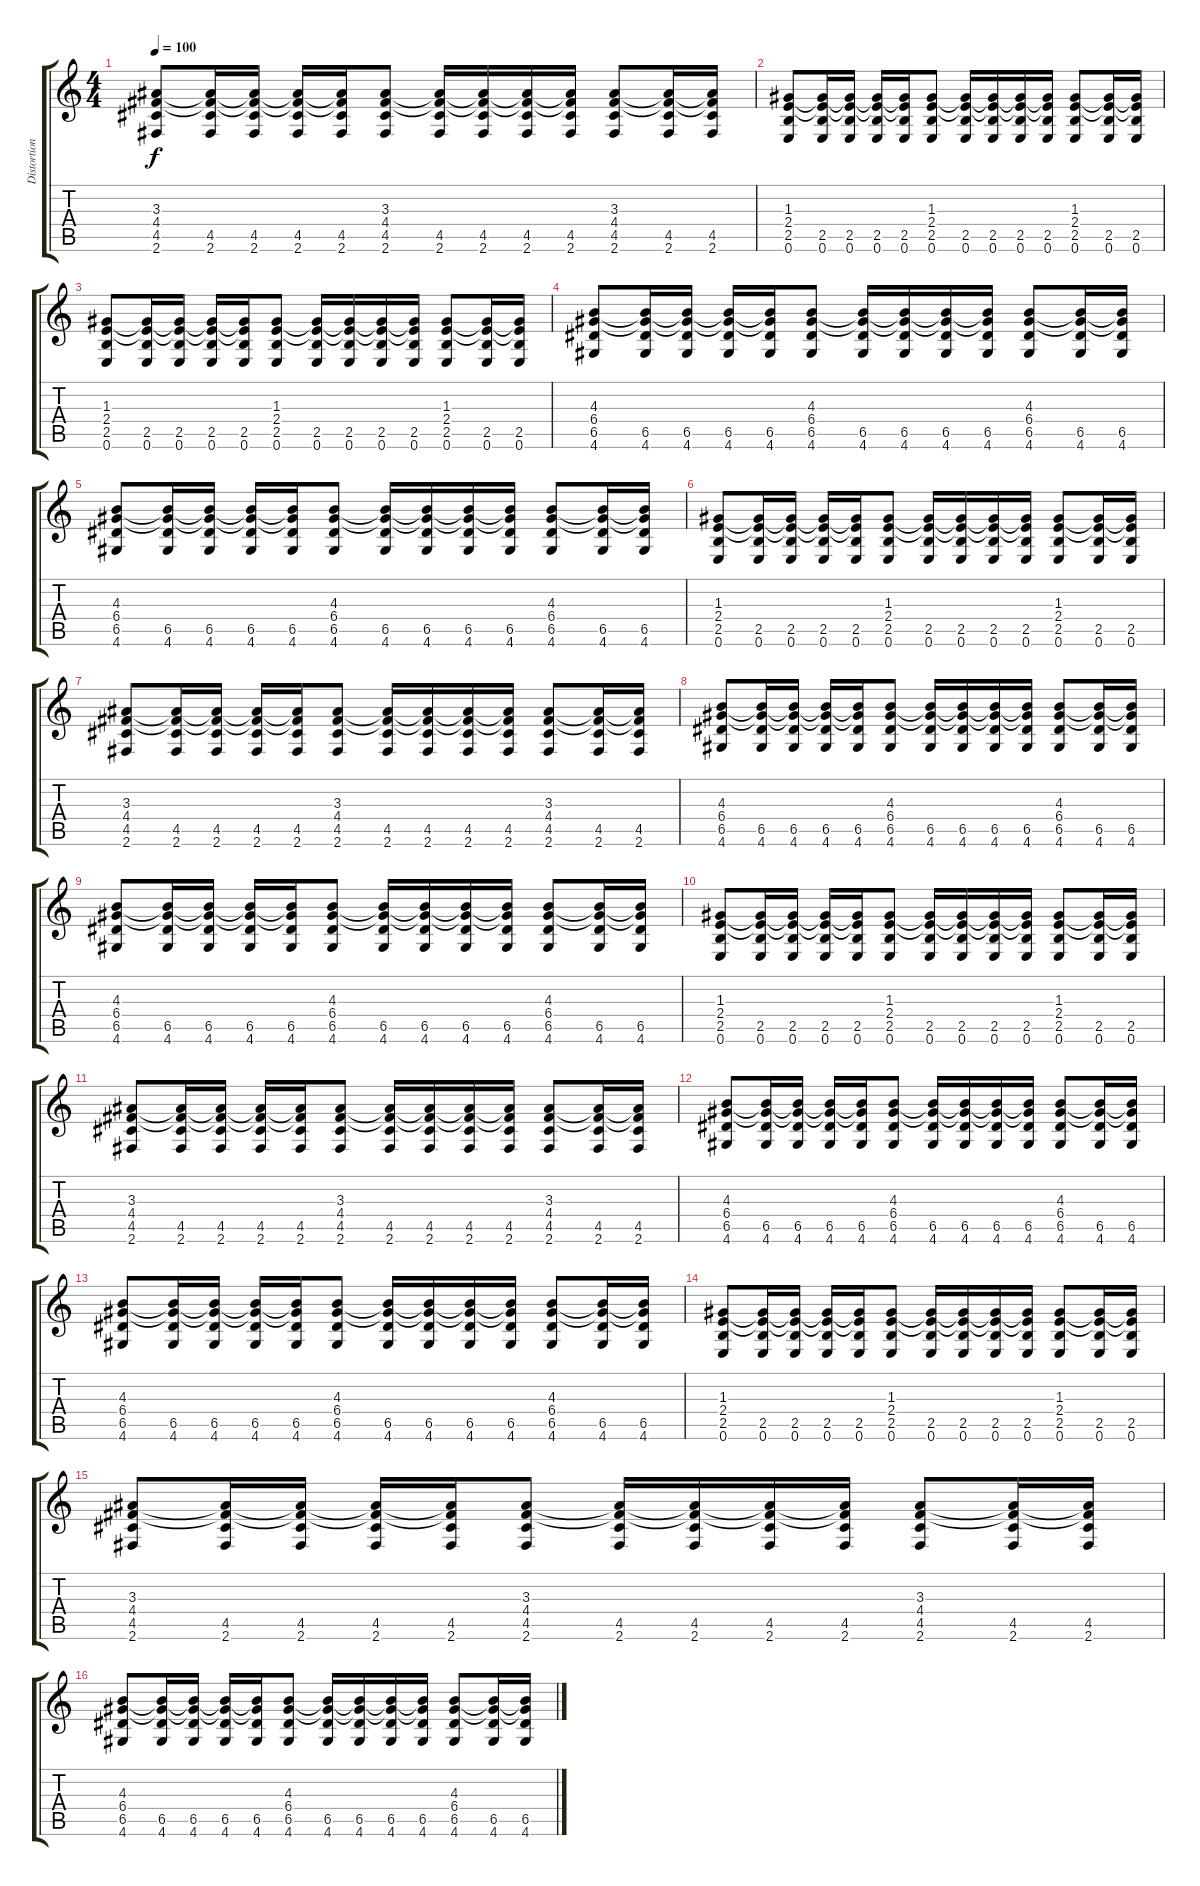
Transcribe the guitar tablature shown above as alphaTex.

\track ("Distortion Guitar" "Distortion") {instrument distortionguitar}
\staff {score tabs}
\tuning (E4 B3 G3 D3 A2 E2) {hide}
\ts (4 4)
\tempo 100
\clef g2
\ks c
(3.3 4.4 4.5 2.6).8{dy f} (3.3{t} 4.4{t} 4.5 2.6).16 (3.3{t} 4.4{t} 4.5 2.6).16 (3.3{t} 4.4{t} 4.5 2.6).16 (3.3{t} 4.4{t} 4.5 2.6).16 (3.3 4.4 4.5 2.6).8 (3.3{t} 4.4{t} 4.5 2.6).16 (3.3{t} 4.4{t} 4.5 2.6).16 (3.3{t} 4.4{t} 4.5 2.6).16 (3.3{t} 4.4{t} 4.5 2.6).16 (3.3 4.4 4.5 2.6).8 (3.3{t} 4.4{t} 4.5 2.6).16 (3.3{t} 4.4{t} 4.5 2.6).16 |
(1.3 2.4 2.5 0.6).8 (1.3{t} 2.4{t} 2.5 0.6).16 (1.3{t} 2.4{t} 2.5 0.6).16 (1.3{t} 2.4{t} 2.5 0.6).16 (1.3{t} 2.4{t} 2.5 0.6).16 (1.3 2.4 2.5 0.6).8 (1.3{t} 2.4{t} 2.5 0.6).16 (1.3{t} 2.4{t} 2.5 0.6).16 (1.3{t} 2.4{t} 2.5 0.6).16 (1.3{t} 2.4{t} 2.5 0.6).16 (1.3 2.4 2.5 0.6).8 (1.3{t} 2.4{t} 2.5 0.6).16 (1.3{t} 2.4{t} 2.5 0.6).16 |
(1.3 2.4 2.5 0.6).8 (1.3{t} 2.4{t} 2.5 0.6).16 (1.3{t} 2.4{t} 2.5 0.6).16 (1.3{t} 2.4{t} 2.5 0.6).16 (1.3{t} 2.4{t} 2.5 0.6).16 (1.3 2.4 2.5 0.6).8 (1.3{t} 2.4{t} 2.5 0.6).16 (1.3{t} 2.4{t} 2.5 0.6).16 (1.3{t} 2.4{t} 2.5 0.6).16 (1.3{t} 2.4{t} 2.5 0.6).16 (1.3 2.4 2.5 0.6).8 (1.3{t} 2.4{t} 2.5 0.6).16 (1.3{t} 2.4{t} 2.5 0.6).16 |
(4.3 6.4 6.5 4.6).8 (4.3{t} 6.4{t} 6.5 4.6).16 (4.3{t} 6.4{t} 6.5 4.6).16 (4.3{t} 6.4{t} 6.5 4.6).16 (4.3{t} 6.4{t} 6.5 4.6).16 (4.3 6.4 6.5 4.6).8 (4.3{t} 6.4{t} 6.5 4.6).16 (4.3{t} 6.4{t} 6.5 4.6).16 (4.3{t} 6.4{t} 6.5 4.6).16 (4.3{t} 6.4{t} 6.5 4.6).16 (4.3 6.4 6.5 4.6).8 (4.3{t} 6.4{t} 6.5 4.6).16 (4.3{t} 6.4{t} 6.5 4.6).16 |
(4.3 6.4 6.5 4.6).8 (4.3{t} 6.4{t} 6.5 4.6).16 (4.3{t} 6.4{t} 6.5 4.6).16 (4.3{t} 6.4{t} 6.5 4.6).16 (4.3{t} 6.4{t} 6.5 4.6).16 (4.3 6.4 6.5 4.6).8 (4.3{t} 6.4{t} 6.5 4.6).16 (4.3{t} 6.4{t} 6.5 4.6).16 (4.3{t} 6.4{t} 6.5 4.6).16 (4.3{t} 6.4{t} 6.5 4.6).16 (4.3 6.4 6.5 4.6).8 (4.3{t} 6.4{t} 6.5 4.6).16 (4.3{t} 6.4{t} 6.5 4.6).16 |
(1.3 2.4 2.5 0.6).8 (1.3{t} 2.4{t} 2.5 0.6).16 (1.3{t} 2.4{t} 2.5 0.6).16 (1.3{t} 2.4{t} 2.5 0.6).16 (1.3{t} 2.4{t} 2.5 0.6).16 (1.3 2.4 2.5 0.6).8 (1.3{t} 2.4{t} 2.5 0.6).16 (1.3{t} 2.4{t} 2.5 0.6).16 (1.3{t} 2.4{t} 2.5 0.6).16 (1.3{t} 2.4{t} 2.5 0.6).16 (1.3 2.4 2.5 0.6).8 (1.3{t} 2.4{t} 2.5 0.6).16 (1.3{t} 2.4{t} 2.5 0.6).16 |
(3.3 4.4 4.5 2.6).8 (3.3{t} 4.4{t} 4.5 2.6).16 (3.3{t} 4.4{t} 4.5 2.6).16 (3.3{t} 4.4{t} 4.5 2.6).16 (3.3{t} 4.4{t} 4.5 2.6).16 (3.3 4.4 4.5 2.6).8 (3.3{t} 4.4{t} 4.5 2.6).16 (3.3{t} 4.4{t} 4.5 2.6).16 (3.3{t} 4.4{t} 4.5 2.6).16 (3.3{t} 4.4{t} 4.5 2.6).16 (3.3 4.4 4.5 2.6).8 (3.3{t} 4.4{t} 4.5 2.6).16 (3.3{t} 4.4{t} 4.5 2.6).16 |
(4.3 6.4 6.5 4.6).8 (4.3{t} 6.4{t} 6.5 4.6).16 (4.3{t} 6.4{t} 6.5 4.6).16 (4.3{t} 6.4{t} 6.5 4.6).16 (4.3{t} 6.4{t} 6.5 4.6).16 (4.3 6.4 6.5 4.6).8 (4.3{t} 6.4{t} 6.5 4.6).16 (4.3{t} 6.4{t} 6.5 4.6).16 (4.3{t} 6.4{t} 6.5 4.6).16 (4.3{t} 6.4{t} 6.5 4.6).16 (4.3 6.4 6.5 4.6).8 (4.3{t} 6.4{t} 6.5 4.6).16 (4.3{t} 6.4{t} 6.5 4.6).16 |
(4.3 6.4 6.5 4.6).8 (4.3{t} 6.4{t} 6.5 4.6).16 (4.3{t} 6.4{t} 6.5 4.6).16 (4.3{t} 6.4{t} 6.5 4.6).16 (4.3{t} 6.4{t} 6.5 4.6).16 (4.3 6.4 6.5 4.6).8 (4.3{t} 6.4{t} 6.5 4.6).16 (4.3{t} 6.4{t} 6.5 4.6).16 (4.3{t} 6.4{t} 6.5 4.6).16 (4.3{t} 6.4{t} 6.5 4.6).16 (4.3 6.4 6.5 4.6).8 (4.3{t} 6.4{t} 6.5 4.6).16 (4.3{t} 6.4{t} 6.5 4.6).16 |
(1.3 2.4 2.5 0.6).8 (1.3{t} 2.4{t} 2.5 0.6).16 (1.3{t} 2.4{t} 2.5 0.6).16 (1.3{t} 2.4{t} 2.5 0.6).16 (1.3{t} 2.4{t} 2.5 0.6).16 (1.3 2.4 2.5 0.6).8 (1.3{t} 2.4{t} 2.5 0.6).16 (1.3{t} 2.4{t} 2.5 0.6).16 (1.3{t} 2.4{t} 2.5 0.6).16 (1.3{t} 2.4{t} 2.5 0.6).16 (1.3 2.4 2.5 0.6).8 (1.3{t} 2.4{t} 2.5 0.6).16 (1.3{t} 2.4{t} 2.5 0.6).16 |
(3.3 4.4 4.5 2.6).8 (3.3{t} 4.4{t} 4.5 2.6).16 (3.3{t} 4.4{t} 4.5 2.6).16 (3.3{t} 4.4{t} 4.5 2.6).16 (3.3{t} 4.4{t} 4.5 2.6).16 (3.3 4.4 4.5 2.6).8 (3.3{t} 4.4{t} 4.5 2.6).16 (3.3{t} 4.4{t} 4.5 2.6).16 (3.3{t} 4.4{t} 4.5 2.6).16 (3.3{t} 4.4{t} 4.5 2.6).16 (3.3 4.4 4.5 2.6).8 (3.3{t} 4.4{t} 4.5 2.6).16 (3.3{t} 4.4{t} 4.5 2.6).16 |
(4.3 6.4 6.5 4.6).8 (4.3{t} 6.4{t} 6.5 4.6).16 (4.3{t} 6.4{t} 6.5 4.6).16 (4.3{t} 6.4{t} 6.5 4.6).16 (4.3{t} 6.4{t} 6.5 4.6).16 (4.3 6.4 6.5 4.6).8 (4.3{t} 6.4{t} 6.5 4.6).16 (4.3{t} 6.4{t} 6.5 4.6).16 (4.3{t} 6.4{t} 6.5 4.6).16 (4.3{t} 6.4{t} 6.5 4.6).16 (4.3 6.4 6.5 4.6).8 (4.3{t} 6.4{t} 6.5 4.6).16 (4.3{t} 6.4{t} 6.5 4.6).16 |
(4.3 6.4 6.5 4.6).8 (4.3{t} 6.4{t} 6.5 4.6).16 (4.3{t} 6.4{t} 6.5 4.6).16 (4.3{t} 6.4{t} 6.5 4.6).16 (4.3{t} 6.4{t} 6.5 4.6).16 (4.3 6.4 6.5 4.6).8 (4.3{t} 6.4{t} 6.5 4.6).16 (4.3{t} 6.4{t} 6.5 4.6).16 (4.3{t} 6.4{t} 6.5 4.6).16 (4.3{t} 6.4{t} 6.5 4.6).16 (4.3 6.4 6.5 4.6).8 (4.3{t} 6.4{t} 6.5 4.6).16 (4.3{t} 6.4{t} 6.5 4.6).16 |
(1.3 2.4 2.5 0.6).8 (1.3{t} 2.4{t} 2.5 0.6).16 (1.3{t} 2.4{t} 2.5 0.6).16 (1.3{t} 2.4{t} 2.5 0.6).16 (1.3{t} 2.4{t} 2.5 0.6).16 (1.3 2.4 2.5 0.6).8 (1.3{t} 2.4{t} 2.5 0.6).16 (1.3{t} 2.4{t} 2.5 0.6).16 (1.3{t} 2.4{t} 2.5 0.6).16 (1.3{t} 2.4{t} 2.5 0.6).16 (1.3 2.4 2.5 0.6).8 (1.3{t} 2.4{t} 2.5 0.6).16 (1.3{t} 2.4{t} 2.5 0.6).16 |
(3.3 4.4 4.5 2.6).8 (3.3{t} 4.4{t} 4.5 2.6).16 (3.3{t} 4.4{t} 4.5 2.6).16 (3.3{t} 4.4{t} 4.5 2.6).16 (3.3{t} 4.4{t} 4.5 2.6).16 (3.3 4.4 4.5 2.6).8 (3.3{t} 4.4{t} 4.5 2.6).16 (3.3{t} 4.4{t} 4.5 2.6).16 (3.3{t} 4.4{t} 4.5 2.6).16 (3.3{t} 4.4{t} 4.5 2.6).16 (3.3 4.4 4.5 2.6).8 (3.3{t} 4.4{t} 4.5 2.6).16 (3.3{t} 4.4{t} 4.5 2.6).16 |
(4.3 6.4 6.5 4.6).8 (4.3{t} 6.4{t} 6.5 4.6).16 (4.3{t} 6.4{t} 6.5 4.6).16 (4.3{t} 6.4{t} 6.5 4.6).16 (4.3{t} 6.4{t} 6.5 4.6).16 (4.3 6.4 6.5 4.6).8 (4.3{t} 6.4{t} 6.5 4.6).16 (4.3{t} 6.4{t} 6.5 4.6).16 (4.3{t} 6.4{t} 6.5 4.6).16 (4.3{t} 6.4{t} 6.5 4.6).16 (4.3 6.4 6.5 4.6).8 (4.3{t} 6.4{t} 6.5 4.6).16 (4.3{t} 6.4{t} 6.5 4.6).16
